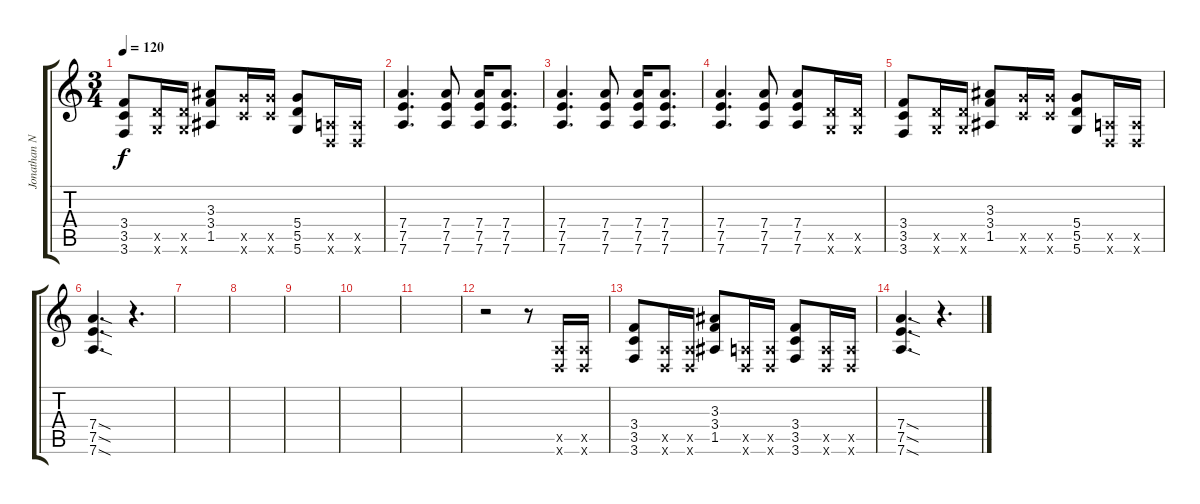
\track ("Jonathan Nido" "Jonathan N") {instrument distortionguitar}
\staff {score tabs}
\tuning (E4 B3 G3 D3 A2 D2) {hide}
\ts (3 4)
\tempo 120
\clef g2
\ks c
(3.4 3.5 3.6).8{dy f} (5.5{x} 5.6{x}).16 (5.5{x} 5.6{x}).16 (3.3 3.4 1.5).8 (10.5{x} 10.6{x}).16 (10.5{x} 10.6{x}).16 (5.4 5.5 5.6).8 (0.5{x} 0.6{x}).16 (0.5{x} 0.6{x}).16 |
(7.4 7.5 7.6).4{d} (7.4 7.5 7.6).8 (7.4 7.5 7.6).16 (7.4 7.5 7.6).8{d} |
(7.4 7.5 7.6).4{d} (7.4 7.5 7.6).8 (7.4 7.5 7.6).16 (7.4 7.5 7.6).8{d} |
(7.4 7.5 7.6).4{d} (7.4 7.5 7.6).8 (7.4 7.5 7.6).8 (5.5{x} 5.6{x}).16 (5.5{x} 5.6{x}).16 |
(3.4 3.5 3.6).8 (5.5{x} 5.6{x}).16 (5.5{x} 5.6{x}).16 (3.3 3.4 1.5).8 (10.5{x} 10.6{x}).16 (10.5{x} 10.6{x}).16 (5.4 5.5 5.6).8 (0.5{x} 0.6{x}).16 (0.5{x} 0.6{x}).16 |
(7.4{sod} 7.5{sod} 7.6{sod}).4{d} r.4{d} |
|
|
|
|
|
r.2 r.8 (0.5{x} 0.6{x}).16 (0.5{x} 0.6{x}).16 |
(3.4 3.5 3.6).8 (0.5{x} 0.6{x}).16 (0.5{x} 0.6{x}).16 (3.3 3.4 1.5).8 (0.5{x} 0.6{x}).16 (0.5{x} 0.6{x}).16 (3.4 3.5 3.6).8 (0.5{x} 0.6{x}).16 (0.5{x} 0.6{x}).16 |
(7.4{sod} 7.5{sod} 7.6{sod}).4{d} r.4{d}
